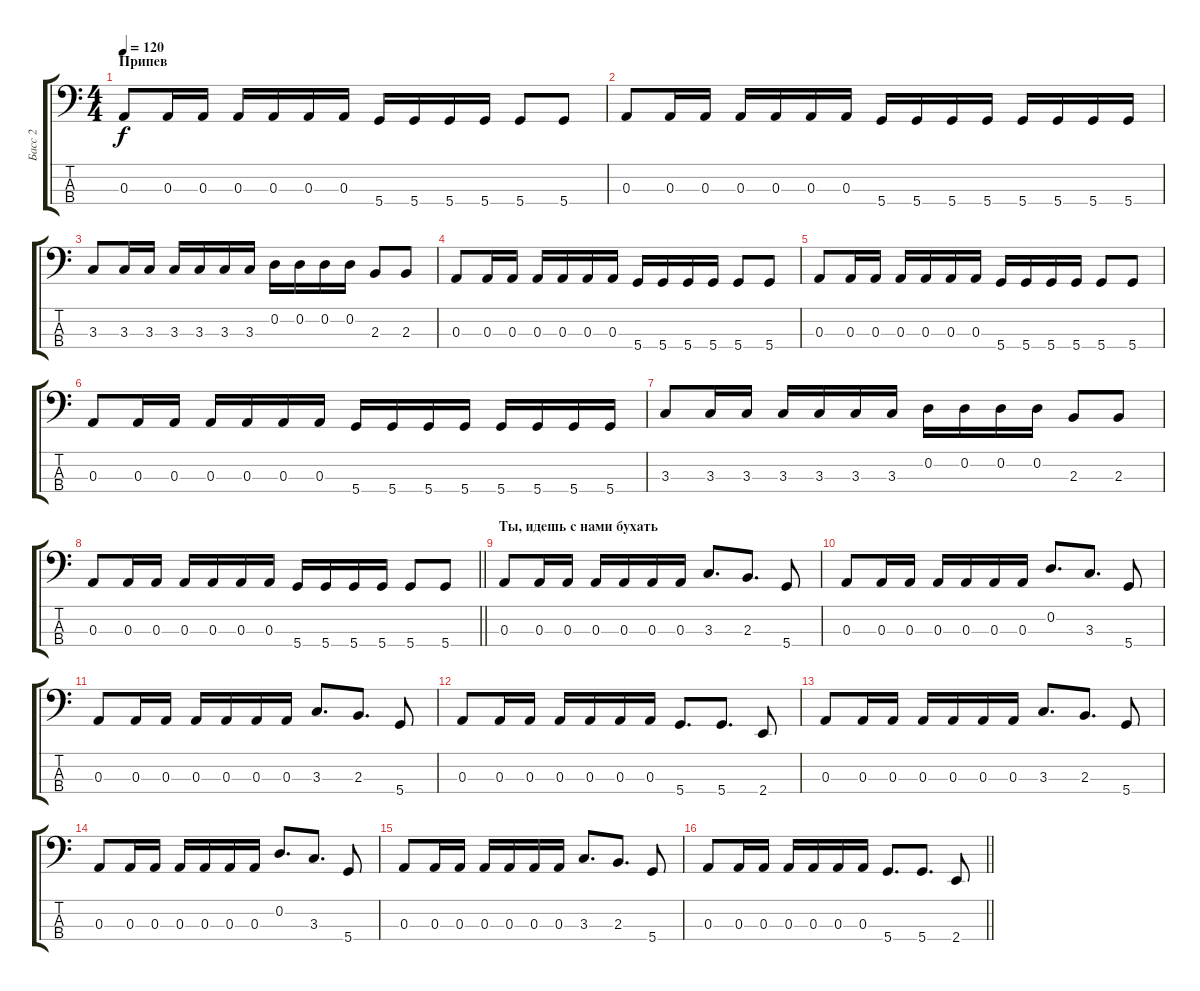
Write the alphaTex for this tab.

\track ("Басс 2" "Басс 2") {instrument electricbassfinger}
\staff {score tabs}
\tuning (G2 D2 A1 D1) {hide}
\ts (4 4)
\section ("" "Припев")
\tempo 120
\clef f4
\ks c
0.3.8{dy f} 0.3.16 0.3.16 0.3.16 0.3.16 0.3.16 0.3.16 5.4.16 5.4.16 5.4.16 5.4.16 5.4.8 5.4.8 |
0.3.8 0.3.16 0.3.16 0.3.16 0.3.16 0.3.16 0.3.16 5.4.16 5.4.16 5.4.16 5.4.16 5.4.16 5.4.16 5.4.16 5.4.16 |
3.3.8 3.3.16 3.3.16 3.3.16 3.3.16 3.3.16 3.3.16 0.2.16 0.2.16 0.2.16 0.2.16 2.3.8 2.3.8 |
0.3.8 0.3.16 0.3.16 0.3.16 0.3.16 0.3.16 0.3.16 5.4.16 5.4.16 5.4.16 5.4.16 5.4.8 5.4.8 |
0.3.8 0.3.16 0.3.16 0.3.16 0.3.16 0.3.16 0.3.16 5.4.16 5.4.16 5.4.16 5.4.16 5.4.8 5.4.8 |
0.3.8 0.3.16 0.3.16 0.3.16 0.3.16 0.3.16 0.3.16 5.4.16 5.4.16 5.4.16 5.4.16 5.4.16 5.4.16 5.4.16 5.4.16 |
3.3.8 3.3.16 3.3.16 3.3.16 3.3.16 3.3.16 3.3.16 0.2.16 0.2.16 0.2.16 0.2.16 2.3.8 2.3.8 |
\barLineRight lightlight
0.3.8 0.3.16 0.3.16 0.3.16 0.3.16 0.3.16 0.3.16 5.4.16 5.4.16 5.4.16 5.4.16 5.4.8 5.4.8 |
\section ("" "Ты, идешь с нами бухать")
0.3.8 0.3.16 0.3.16 0.3.16 0.3.16 0.3.16 0.3.16 3.3.8{d} 2.3.8{d} 5.4.8 |
0.3.8 0.3.16 0.3.16 0.3.16 0.3.16 0.3.16 0.3.16 0.2.8{d} 3.3.8{d} 5.4.8 |
0.3.8 0.3.16 0.3.16 0.3.16 0.3.16 0.3.16 0.3.16 3.3.8{d} 2.3.8{d} 5.4.8 |
0.3.8 0.3.16 0.3.16 0.3.16 0.3.16 0.3.16 0.3.16 5.4.8{d} 5.4.8{d} 2.4.8 |
0.3.8 0.3.16 0.3.16 0.3.16 0.3.16 0.3.16 0.3.16 3.3.8{d} 2.3.8{d} 5.4.8 |
0.3.8 0.3.16 0.3.16 0.3.16 0.3.16 0.3.16 0.3.16 0.2.8{d} 3.3.8{d} 5.4.8 |
0.3.8 0.3.16 0.3.16 0.3.16 0.3.16 0.3.16 0.3.16 3.3.8{d} 2.3.8{d} 5.4.8 |
\barLineRight lightlight
0.3.8 0.3.16 0.3.16 0.3.16 0.3.16 0.3.16 0.3.16 5.4.8{d} 5.4.8{d} 2.4.8
